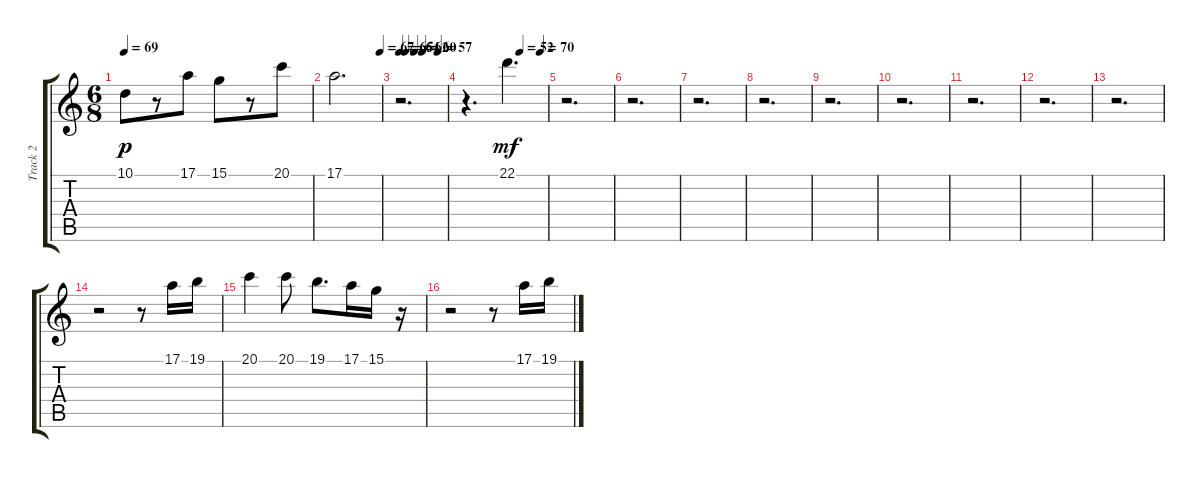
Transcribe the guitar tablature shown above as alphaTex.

\track ("Track 2" "Track 2") {instrument marimba}
\staff {score tabs}
\tuning (E4 B3 G3 D3 A2 E2) {hide}
\ts (6 8)
\tempo 69
\clef g2
\ks c
10.1.8{dy p} r.8 17.1.8 15.1.8 r.8 20.1.8 |
\tempo (67 0.9861111111111112)
17.1.2{d} |
\tempo 65
\tempo (64 0.125)
\tempo (62 0.3194444444444444)
\tempo (60 0.4861111111111111)
\tempo (57 0.8194444444444444)
r.2{d} |
\tempo (52 0.6666666666666666)
\tempo (70 0.9166666666666666)
r.4{d} 22.1.4{d dy mf} |
r.2{d} |
r.2{d} |
r.2{d} |
r.2{d} |
r.2{d} |
r.2{d} |
r.2{d} |
r.2{d} |
r.2{d} |
r.2 r.8 17.1.16 19.1.16 |
20.1.4 20.1.8 19.1.8{d} 17.1.16 15.1.16 r.16 |
r.2 r.8 17.1.16 19.1.16
